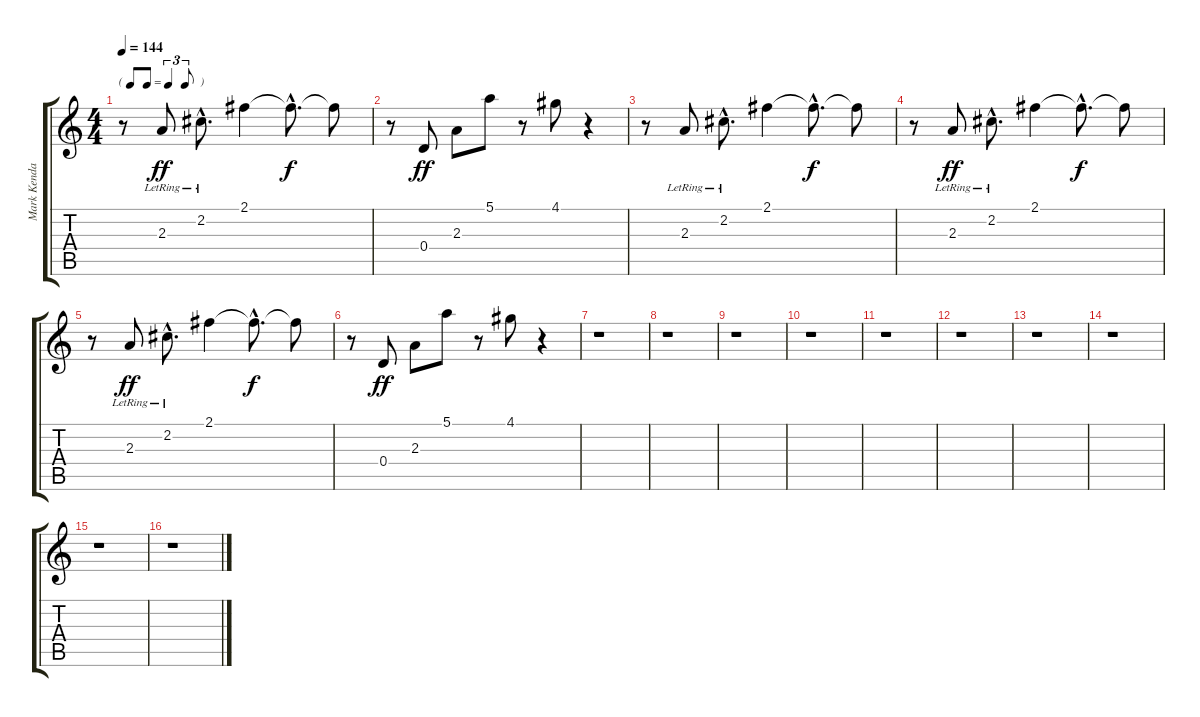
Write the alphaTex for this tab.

\track ("Mark Kendall (clean)" "Mark Kenda") {instrument electricguitarclean}
\staff {score tabs}
\tuning (E4 B3 G3 D3 A2 E2) {hide}
\ts (4 4)
\tf triplet8th
\tempo 144
\clef g2
\ks c
r.8{dy f} 2.3{lr}.8{dy ff} 2.2{hac lr}.8{d} 2.1.4 2.1{hac t}.8{d dy f} 2.1{t}.8 |
r.8 0.4.8{dy ff} 2.3.8 5.1.8 r.8 4.1.8 r.4 |
r.8 2.3{lr}.8 2.2{hac lr}.8{d} 2.1.4 2.1{hac t}.8{d dy f} 2.1{t}.8 |
r.8 2.3{lr}.8{dy ff} 2.2{hac lr}.8{d} 2.1.4 2.1{hac t}.8{d dy f} 2.1{t}.8 |
r.8 2.3{lr}.8{dy ff} 2.2{hac lr}.8{d} 2.1.4 2.1{hac t}.8{d dy f} 2.1{t}.8 |
r.8 0.4.8{dy ff} 2.3.8 5.1.8 r.8 4.1.8 r.4 |
r.1 |
r.1 |
r.1 |
r.1 |
r.1 |
r.1 |
r.1 |
r.1 |
r.1 |
r.1
